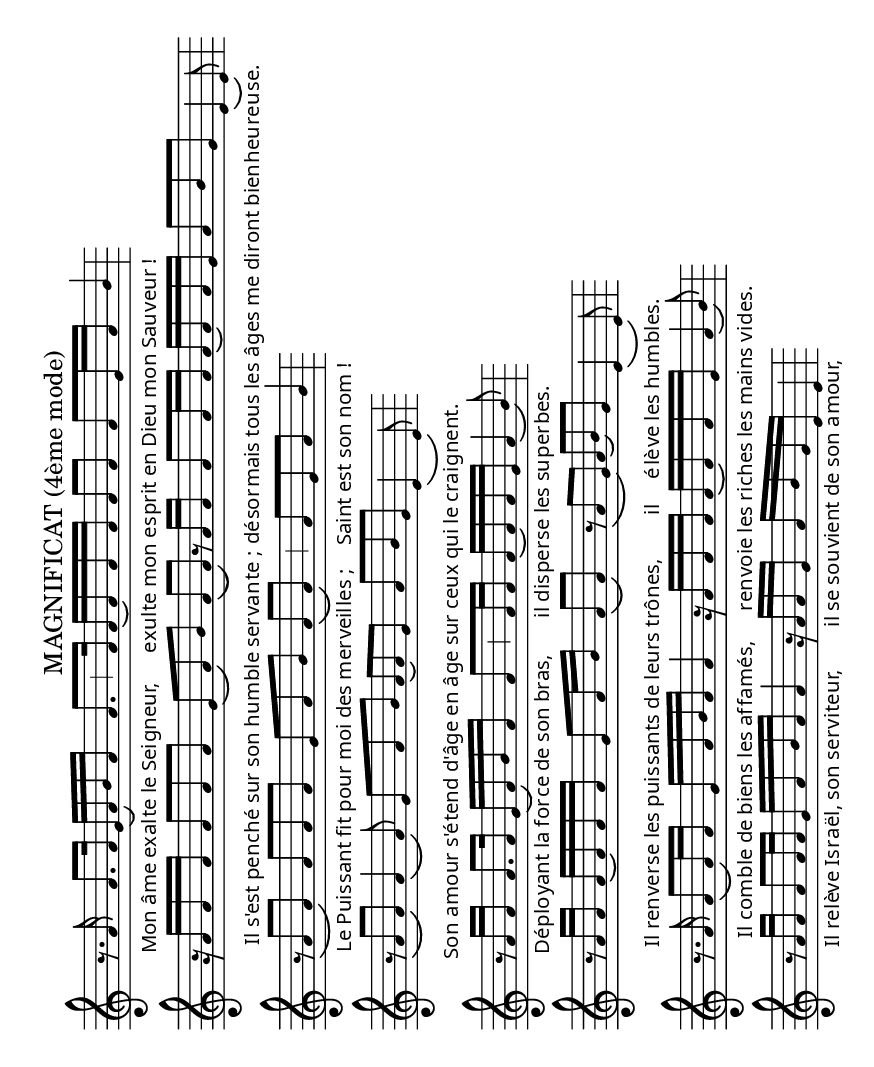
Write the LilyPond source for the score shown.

\version "2.14.0"
\include "DefinitionsAntiennesCarnet.ly"

%\paper {
%	system-system-spacing = #'((basic-distance . 1) (padding . 1))
%}
% J'ai diminué le "padding" parce que le 8ème mode ne voulait pas rentrer sur 2 pages
% mais il faut peut être modifier d'autres paramètres ou simplement le modifier pour le 8ème mode
% cependant je ne m'y connais pas assez.
% Fr Raphaël


%%%%%%%%%%%%%%%%%%%%%%%%%%%%%%%%%%%%%%%%%%%%%%%%%%%%%%%%%%%%%%%%%%%%%%%%%%%%%%%%%%%%%%%%%%%%%%%%%%%%%%%%%%%%%%%%%%%%%%%%%%%%%%%%%%%%%%%%%%%%%%%%%%%%%%%%%%%%%%%%%%%%%%%%%%%%
%		*********************************
%		*				*
%		*     Structure du magnificat	*
%		*				*
%		*********************************
%{
\markup {
      		\fill-line{
                       	\line{"MAGNIFICAT (nième mode)"}}
}

\score {
	\relative a'  {
		% mon âme...
		r8. a16 a8.[ a16] a16[\( a\) a a]
		a8.[\pespace \cesure \pespace a16] a16[\( a\) a a] a8[ a] a8[ a16 a] a4
		\barre
		\ifIndent
		% il s'est penché...
		r16 a16[ a a]
		\times 2/3 { a8[ a a] }
		\times 2/3 { a8[\( a\) a] } a8[\( a\)]
		r8 a16[ a] a8[ a16 a] a16[\( a\) a a]
		\times 2/3 { a8[ a a] }
		\times 2/3 { a4\( a8\) }
		\barre
		\ifIndent
		% le Puissant...
		\times 2/3 { r8_\( a[ a]\) }
		\times 2/3 { a8[ a a] }
		\times 2/3 { a8[ a a] } a8[\( a\)]
		\pespace
		\cesure		
		\pespace
		\times 2/3 { a8[ a a] } a4
		\barre
		\ifIndent
		% son amour...
		\times 2/3 { r8_\( a[ a]\) }
		\times 2/3 { a4\( a8\) }
		\times 2/3 { a8[ a a] }
		\times 2/3 { a8[\( a\) a] }
		\times 2/3 { a8[ a a] }
		\times 2/3 { a4\( a8\) }
		\barre
		\ifIndent
		% déployant...
		r8 a16[ a] a8.[ a16] a16[\( a\) a a]
		a8[\pespace \cesure \pespace a16 a] a16[\( a\) a a]
		\times 2/3 { a4\( a8\) }
		\barre
		\ifIndent
		% il renverse...
		r8 a16[ a] a16[\( a\) a a] a8[ a16 a] a8[\( a\)]
		\pespace
		\pespace
		\times 2/3 { r8_\( a[\espace a]\) }
		\times 2/3 { a8[\( a\) a] }
		\times 2/3 { a4\( a8\) }
		\barre
		\ifIndent
		% il comble...
		r8. a16 a8[\( a16\) a] a16[ a a a] a4
		\pespace
		\pespace
		r16 a16[ a a] a16[\( a\) a a]
		\times 2/3 { a4\( a8\) }
		\barre
		\ifIndent
		% il relève...
		r8 a16[ a] a8[ a16 a] a16[ a a a] a4
		\pespace
		\pespace
		r16 a16[ a a] a16[ a a a] a4
		\barre
		\ifIndent
		% de la promesse...
		r16 a16[ a a] a8[\( a\)] a8[ a16 a] a8[\( a\)]
		\pespace
		\pespace
		\times 2/3 { r8_\( a[ a]\) }
		\times 2/3 { a8[ a a] } a16[ a a a]
		\times 2/3 { a8[ a a] } a4
		\barre
		\ifIndent
		% gloire...
		r8 a16[ a] a8.[ \cesure a16] a16[ \cesure a a a] a4
		\ifIndent
		r16 a16[ a a] 
		\times 2/3 { a8[ \cesure a a] }
		\times 2/3 { a8[ a a] }
		\times 2/3 { a8[ a a] }
		\times 2/3 { a8[\( a\) a] }
		\times 2/3 { a8[\( a\) \cesure \espace a] } a4				
		\endBar
	}
	\addlyrics {
		Mon âme ex -- al -- te le Sei -- gneur, e -- xul -- te mon es -- prit en Dieu mon Sau -- veur_!
		Il s'est pen -- ché sur son hum -- ble ser -- van -- te_; dé -- sor -- mais tous les â -- ges me di -- ront bien -- heu -- reu -- se.
		Le Puis -- sant fit pour moi des mer -- veil -- les_; Saint est son nom_!
		Son a -- mour s'é -- tend d'âge en â -- ge sur ceux qui le crai -- gnent.
		Dé -- plo -- yant la for -- ce de son bras, il dis -- per -- se les su -- per -- bes.
		Il ren -- ver -- se les puis -- sants de leurs trô -- nes, il é -- lè -- ve les hum -- bles.
		Il com -- ble de biens les af -- fa -- més, ren -- voie les ri -- ches les mains vi -- des.
		Il re -- lève Is -- ra -- ël, son ser -- vi -- teur, il se sou -- vient de son a -- mour,
		de la pro -- mes -- se faite à nos pè -- res, en fa -- veur d'A -- bra -- ham et de sa race à ja -- mais.
		Gloire au Père, au Fils, au Saint -- -Es -- "prit, +" au Dieu qui est, qui é -- tait et qui vient dans les siè -- cles des siè -- cles. A -- men.
	}
	\header { opus = " B 53- " }
}
%}
%%%%%%%%%%%%%%%%%%%%%%%%%%%%%%%%%%%%%%%%%%%%%%%%%%%%%%%%%%%%%%%%%%%%%%%%%%%%%%%%%%%%%%%%%%%%%%%%%%%%%%%%%%%%%%%%%%%%%%%%%%%%%%%%%%%%%%%%%%%%%%%%%%%%%%%%%%%%%%%%%%%%%%%%%%%%%%


\markup {
      		\fill-line{
                       	\line{"MAGNIFICAT (4ème mode)"}}
}

\score {
	\relative a'  {
		\stemUp
		% mon âme...
		r8. a16 a8.[ a16] g16[\( a\) b a]
		a8.[\pespace \cesure \pespace a16] a16[\( a\) a a] a8[ a] a8[ g16 a] b4
		\barre
		\ifIndent
		% il s'est penché...
		r16 a16[ a a]
		\times 2/3 { a8[ a a] }
		\times 2/3 { g8[\( a\) b] } a8[\( a\)]
		r8 a16[ a] a8[ a16 a] a16[\( a\) a g]
		\times 2/3 { a8[ b g] }
		\times 2/3 { e4\( e8\) }
		\barre
		\ifIndent
		% le Puissant...
		\times 2/3 { r8_\( a[ a]\) }
		\times 2/3 { a8[ a a] }
		\times 2/3 { g8[ a b] } a8[\( a\)]
		\pespace
		\cesure		
		\pespace
		\times 2/3 { a8[ g a] } b4
		\barre
		\ifIndent
		% son amour...
		\times 2/3 { r8_\( a[ a]\) }
		\times 2/3 { a4\( a8\) }
		\times 2/3 { g8[ a b] }
		\times 2/3 { a8[\( a\) g] }
		\times 2/3 { a8[ b g] }
		\times 2/3 { e4\( e8\) }
		\barre
		\ifIndent
		% déployant...
		r8 a16[ a] a8.[ a16] g16[\( a\) b a]
		a8[\pespace \cesure \pespace a16 a] a16[\( a\) a g]
		\times 2/3 { a4\( b8\) }
		\barre
		\ifIndent
		% il renverse...
		r8 a16[ a] a16[\( a\) a a] g8[ a16 b] a8[\( a\)]
		\pespace
		\pespace
		\times 2/3 { r8_\( a[\espace g]\) }
		\times 2/3 { a8[\( b\) g] }
		\times 2/3 { e4\( e8\) }
		\barre
		\ifIndent
		% il comble...
		r8. a16 a8[\( a16\) a] g16[ a b a] a4
		\pespace
		\pespace
		r16 a16[ a a] a16[\( a\) a g]
		\times 2/3 { a4\( b8\) }
		\barre
		\ifIndent
		% il relève...
		r8 a16[ a] a8[ a16 a] g16[ a b a] a4
		\pespace
		\pespace
		r16 a16[ a g] a16[ b g e] e4
		\barre
		\ifIndent
		% de la promesse...
		r16 a16[ a a] a8[\( a\)] g8[ a16 b] a8[\( a\)]
		\pespace
		\pespace
		\times 2/3 { r8_\( a[ a]\) }
		\times 2/3 { a8[ a a] } a16[ a a a]
		\times 2/3 { a8[ g a] } b4
		\barre
		\ifIndent
		% gloire...
		r8 a16[ a] a8.[ \cesure a16] a16[ \cesure a a g] g4
		\ifIndent
		r16 a16[ a a] 
		\times 2/3 { a8[ \cesure a g] }
		\times 2/3 { a8[ b a] }
		\times 2/3 { a8[ a a] }
		\times 2/3 { a8[\( g\) a] }
		\times 2/3 { b8[\( g\) \cesureBasse \espace e] } e4				
		\endBar
	}
	\addlyrics {
		Mon âme ex -- al -- te le Sei -- gneur, e -- xul -- te mon es -- prit en Dieu mon Sau -- veur_!
		Il s'est pen -- ché sur son hum -- ble ser -- van -- te_; dé -- sor -- mais tous les â -- ges me di -- ront bien -- heu -- reu -- se.
		Le Puis -- sant fit pour moi des mer -- veil -- les_; Saint est son nom_!
		Son a -- mour s'é -- tend d'âge en â -- ge sur ceux qui le crai -- gnent.
		Dé -- plo -- yant la for -- ce de son bras, il dis -- per -- se les su -- per -- bes.
		Il ren -- ver -- se les puis -- sants de leurs trô -- nes, il é -- lè -- ve les hum -- bles.
		Il com -- ble de biens les af -- fa -- més, ren -- voie les ri -- ches les mains vi -- des.
		Il re -- lève Is -- ra -- ël, son ser -- vi -- teur, il se sou -- vient de son a -- mour,
		de la pro -- mes -- se faite à nos pè -- res, en fa -- veur d'A -- bra -- ham et de sa race à ja -- mais.
		Gloire au Père, au Fils, au Saint -- -Es -- "prit, +" au Dieu qui est, qui é -- tait et qui vient dans les siè -- cles des siè -- cles. A -- men.
	}
	\header { opus = " B 534 " }
}

\pageBreak



\markup {
      		\fill-line{
                       	\line{"MAGNIFICAT (6ème mode)"}}
}

\score {
	\relative f'  {
		\key f \major
		\stemUp
		% mon âme...
		r8. f16 g8.[ a16] bes16[\( a\) g a]
		a8.[\pespace \cesure \pespace a16] a16[\( a\) a a] a8[ a] a8[ a16 g] a4
		\barre
		\ifIndent
		% il s'est penché...
		r16 a16[ a a]
		\times 2/3 { a8[ a bes] }
		\times 2/3 { a8[\( a\) g] } a8[\( a\)]
		r8 a16[ a] a8[ a16 a] a16[\( a\) a f]
		\times 2/3 { g8[ a g] }
		\times 2/3 { f4\( f8\) }
		\barre
		\ifIndent
		% le Puissant...
		\times 2/3 { r8_\( a[ a]\) }
		\times 2/3 { a8[ a bes] }
		\times 2/3 { a8[ a g] } a8[\( a\)]
		\pespace
		\cesure		
		\pespace
		\times 2/3 { a8[ a g] } a4
		\barre
		\ifIndent
		% son amour...
		\times 2/3 { r8_\( a[ a]\) }
		\times 2/3 { a4\( bes8\) }
		\times 2/3 { a8[ a g] }
		\times 2/3 { a8[\( a\) f] }
		\times 2/3 { g8[ a g] }
		\times 2/3 { f4\( f8\) }
		\barre
		\ifIndent
		% déployant...
		r8 a16[ a] a8.[ bes16] a16[\( a\) g a]
		a8[\pespace \cesure \pespace a16 a] a16[\( a\) a a]
		\times 2/3 { g4\( a8\) }
		\barre
		\ifIndent
		% il renverse...
		r8 a16[ a] a16[\( a\) a bes] a8[ a16 g] a8[\( a\)]
		\pespace
		\pespace
		\times 2/3 { r8_\( a[\espace f]\) }
		\times 2/3 { g8[\( a\) g] }
		\times 2/3 { f4\( f8\) }
		\barre
		\ifIndent
		% il comble...
		r8. a16 a8[\( a16\) bes] a16[ a g a] a4
		\pespace
		\pespace
		r16 a16[ a a] a16[\( a\) a a]
		\times 2/3 { g4\( a8\) }
		\barre
		\ifIndent
		% il relève...
		r8 a16[ a] a8[ a16 bes] a16[ a g a] a4
		\pespace
		\pespace
		r16 a16[ a f] g16[ a g f] f4
		\barre
		\ifIndent
		% de la promesse...
		r16 a16[ a a] a8[\( bes\)] a8[ a16 g] a8[\( a\)]
		\pespace
		\pespace
		\times 2/3 { r8_\( a[ a]\) }
		\times 2/3 { a8[ a a] } a16[ a a a]
		\times 2/3 { a8[ a g] } a4
		\barre
		\ifIndent
		% gloire...
		r8 a16[ a] a8.[ \cesure a16] a16[ \cesure a a g] g4
		\ifIndent
		r16 a16[ a a] 
		\times 2/3 { a8[ \cesure bes a] }
		\times 2/3 { a8[ g a] }
		\times 2/3 { a8[ a a] }
		\times 2/3 { a8[\( f\) g] }
		\times 2/3 { a8[\( g\) \cesure \espace f] } f4				
		\endBar
	}
	\addlyrics {
		Mon âme ex -- al -- te le Sei -- gneur, e -- xul -- te mon es -- prit en Dieu mon Sau -- veur_!
		Il s'est pen -- ché sur son hum -- ble ser -- van -- te_; dé -- sor -- mais tous les â -- ges me di -- ront bien -- heu -- reu -- se.
		Le Puis -- sant fit pour moi des mer -- veil -- les_; Saint est son nom_!
		Son a -- mour s'é -- tend d'âge en â -- ge sur ceux qui le crai -- gnent.
		Dé -- plo -- yant la for -- ce de son bras, il dis -- per -- se les su -- per -- bes.
		Il ren -- ver -- se les puis -- sants de leurs trô -- nes, il é -- lè -- ve les hum -- bles.
		Il com -- ble de biens les af -- fa -- més, ren -- voie les ri -- ches les mains vi -- des.
		Il re -- lève Is -- ra -- ël, son ser -- vi -- teur, il se sou -- vient de son a -- mour,
		de la pro -- mes -- se faite à nos pè -- res, en fa -- veur d'A -- bra -- ham et de sa race à ja -- mais.
		Gloire au Père, au Fils, au Saint -- -Es -- "prit, +" au Dieu qui est, qui é -- tait et qui vient dans les siè -- cles des siè -- cles. A -- men.
	}
	\header { opus = " B 536 " }
}

\pageBreak

\markup {
      		\fill-line{
                       	\line{"MAGNIFICAT (7ème mode)"}}
}

\score {
	\relative c''  {
		% mon âme...
		r8. c16 b8.[ c16] d16[\( f\) e d]
		e8.[\pespace \cesure \pespace d16] d16[\( d\) d e] d8[ d] c8[ c16 b] a4
		\barre
		\ifIndent
		% il s'est penché...
		r16 d16[ d d]
		\times 2/3 { d8[ d f] }
		\times 2/3 { e8[\( e\) d] } e8[\( e\)]
		r8 d16[ d] d8[ d16 d] d16[\( d\) d e]
		\times 2/3 { d8[ d c] }
		\times 2/3 { c4\( b8\) }
		\barre
		\ifIndent
		% le Puissant...
		\times 2/3 { r8\( d[ d]\) }
		\times 2/3 { d8[ d f] }
		\times 2/3 { e8[ e d] } e8[\( e\)]
		\pespace
		\cesure		
		\pespace
		\times 2/3 { e8[ d c] } b8[\( a\)]
		\barre
		\ifIndent
		% son amour...
		\times 2/3 { r8\( d[ d]\) }
		\times 2/3 { d4\( f8\) }
		\times 2/3 { e8[ e d] }
		\times 2/3 { e8[\( e\) e] }
		\times 2/3 { d8[ d c] }
		\times 2/3 { c4\( b8\) }
		\barre
		\ifIndent
		% déployant...
		r8 d16[ d] d8.[ f16] e16[\( e\) d e]
		e8[\pespace \cesure \pespace d16 e] d16[\( d\) c c]
		\times 2/3 { b4_\( a8\) }
		\barre
		\ifIndent
		% il renverse...
		r8 d16[ d] d16[\( d\) d f] e8[ e16 d] e8[\( e\)]
		\pespace
		\pespace
		\times 2/3 { r8\( d[\espace e]\) }
		\times 2/3 { d8[\( d\) c] }
		\times 2/3 { c4\( b8\) }
		\barre
		\ifIndent
		% il comble...
		r8. d16 d8[\( d16\) f] e16[ e d e] e4
		\pespace
		\pespace
		r16 d16[ d e] d16[\( d\) c c]
		\times 2/3 { b4_\( a8\) }
		\barre
		\ifIndent
		% il relève...
		r8 d16[ d] d8[ d16 f] e16[ e d e] e4
		\pespace
		\pespace
		r16 d16[ d e] d16[ d c c] b4
		\barre
		\ifIndent
		% de la promesse...
		r16 d16[ d d] d8[\( f\)] e8[ e16 d] e8[\( e\)]
		\pespace
		\pespace
		\times 2/3 { r8\( d[ d]\) }
		\times 2/3 { d8[ d d] } d16[ e d d]
		\times 2/3 { c8[ c b] } a4
		\barre
		\ifIndent
		% gloire...
		r8 d16[ d] d8.[ \cesure d16] d16[ \cesure d d c] c4
		\ifIndent
		r16 d16[ d d] 
		\times 2/3 { d8[ \cesure f e] }
		\times 2/3 { e8[ d e] }
		\times 2/3 { e8[ d d] }
		\times 2/3 { d8[\( e\) d] }
		\times 2/3 { d8[\( c\) \cesure \espace c] } b4				
		\endBar
	}
	\addlyrics {
		Mon âme ex -- al -- te le Sei -- gneur, e -- xul -- te mon es -- prit en Dieu mon Sau -- veur_!
		Il s'est pen -- ché sur son hum -- ble ser -- van -- te_; dé -- sor -- mais tous les â -- ges me di -- ront bien -- heu -- reu -- se.
		Le Puis -- sant fit pour moi des mer -- veil -- les_; Saint est son nom_ -- -_!
		Son a -- mour s'é -- tend d'âge en â -- ge sur ceux qui le crai -- gnent.
		Dé -- plo -- yant la for -- ce de son bras, il dis -- per -- se les su -- per -- bes.
		Il ren -- ver -- se les puis -- sants de leurs trô -- nes, il é -- lè -- ve les hum -- bles.
		Il com -- ble de biens les af -- fa -- més, ren -- voie les ri -- ches les mains vi -- des.
		Il re -- lève Is -- ra -- ël, son ser -- vi -- teur, il se sou -- vient de son a -- mour,
		de la pro -- mes -- se faite à nos pè -- res, en fa -- veur d'A -- bra -- ham et de sa race à ja -- mais.
		Gloire au Père, au Fils, au Saint -- -Es -- "prit, +" au Dieu qui est, qui é -- tait et qui vient dans les siè -- cles des siè -- cles. A -- men.
	}
	\header { opus = " B 537 " }
}

\pageBreak



\markup {
      		\fill-line{
                       	\line{"MAGNIFICAT (8ème mode)"}}
}

\score {
	\relative c''  {
		% mon âme...
		r8. g16 a8.[ c16] c16[\( c\) d c]
		c8.[\pespace \cesure \pespace c16] c16[\( c\) c c] c8[ a] c8[ d16 c] c4
		\barre
		\ifIndent
		% il s'est penché...
		r16 g16[ a c]
		\times 2/3 { c8[ c c] }
		\times 2/3 { c8[\( c\) d] } c8[\( c\)]
		r8 c16[ c] c8[ c16 c] c16[\( c\) c b]
		\times 2/3 { c8[ a g] }
		\times 2/3 { g4\( a8\) }
		\barre
		\ifIndent
		% le Puissant...
		\times 2/3 { r8_\( g[ a]\) }
		\times 2/3 { c8[ c c] }
		\times 2/3 { c8[ c d] } c8[\( c\)]
		\pespace
		\cesure		
		\pespace
		\times 2/3 { a8[ c d] } c4
		\barre
		%\ifIndent
		% son amour...
		\times 2/3 { r8_\( g[ a]\) }
		\times 2/3 { c4\( c8\) }
		\times 2/3 { c8[ c d] }
		\ifIndent
		\times 2/3 { c8[\( c\) b] }
		\times 2/3 { c8[ a g] }
		\times 2/3 { g4\( a8\) }
		\barre
		%\ifIndent
		% déployant...
		r8 g16[ a] c8.[ c16] c16[\( c\) d c]
		c8[\pespace \cesure \pespace c16 c] c16[\( a\) c d]
		\times 2/3 { c4\( c8\) }
		\barre
		\ifIndent
		% il renverse...
		r8 g16[ a] c16[\( c\) c c] c8[ c16 d] c8[\( c\)]
		\pespace
		\pespace
		\times 2/3 { r8\( c[\espace b]\) }
		\times 2/3 { c8[\( a\) g] }
		\times 2/3 { g4\( a8\) }
		\barre
		\ifIndent
		% il comble...
		r8. g16 a8[\( c16\) c] c16[ c d c] c4
		\pespace
		\pespace
		r16 c16[ c c] c16[\( a\) c d]
		\times 2/3 { c4\( c8\) }
		\barre
		\ifIndent
		% il relève...
		r8 g16[ a] c8[ c16 c] c16[ c d c] c4
		\pespace
		\pespace
		r16 c16[ c b] c16[ a g g] a4
		\barre
		\ifIndent
		% de la promesse...
		r16 g16[ a c] c8[\( c\)] c8[ c16 d] c8[\( c\)]
		\pespace
		\pespace
		\times 2/3 { r8\( c[ c]\) }
		\times 2/3 { c8[ c c] } c16[ c c a]
		\times 2/3 { c8[ d c] } c4
		\barre
		\ifIndent
		% gloire...
		r8 c16[ c] c8.[ \cesure c16] c16[ \cesure c c a] a4
		\ifIndent
		r16 g16[ a c] 
		\times 2/3 { c8[ \cesure c c] }
		\times 2/3 { c8[ d c] }
		\times 2/3 { c8[ c c] }
		\times 2/3 { c8[\( b\) c] }
		\times 2/3 { a8[\( g\) \cesure \espace g] } a4				
		\endBar
	}
	\addlyrics {
		Mon âme ex -- al -- te le Sei -- gneur, e -- xul -- te mon es -- prit en Dieu mon Sau -- veur_!
		Il s'est pen -- ché sur son hum -- ble ser -- van -- te_; dé -- sor -- mais tous les â -- ges me di -- ront bien -- heu -- reu -- se.
		Le Puis -- sant fit pour moi des mer -- veil -- les_; Saint est son nom_!
		Son a -- mour s'é -- tend d'âge en â -- ge sur ceux qui le crai -- gnent.
		Dé -- plo -- yant la for -- ce de son bras, il dis -- per -- se les su -- per -- bes.
		Il ren -- ver -- se les puis -- sants de leurs trô -- nes, il é -- lè -- ve les hum -- bles.
		Il com -- ble de biens les af -- fa -- més, ren -- voie les ri -- ches les mains vi -- des.
		Il re -- lève Is -- ra -- ël, son ser -- vi -- teur, il se sou -- vient de son a -- mour,
		de la pro -- mes -- se faite à nos pè -- res, en fa -- veur d'A -- bra -- ham et de sa race à ja -- mais.
		Gloire au Père, au Fils, au Saint -- -Es -- "prit, +" au Dieu qui est, qui é -- tait et qui vient dans les siè -- cles des siè -- cles. A -- men.
	}
	\header { opus = " B 538 " }
}

\pageBreak



\markup {
      		\fill-line{
                       	\line{"MAGNIFICAT (ton pérégrinus)"}}
}

\score {
	\relative f'  {
		\key f \major
		% mon âme...
		r8. a16 a8.[ g16] bes16[\( a\) g f]
		f8.[\pespace \cesure \pespace a16] a16[\( a\) a a] a8[ a] a8[ a16 bes] g4
		\barre
		\ifIndent
		% il s'est penché...
		r16 a16[ a a]
		\times 2/3 { a8[ a g] }
		\times 2/3 { bes8[\( a\) g] } f8[\( f\)]
		r8 g16[ g] g8[ g16 g] g16[\( g\) g g]
		\times 2/3 { d8[ f f] }
		\times 2/3 { e4\( d8\) }
		\barre
		\ifIndent
		% le Puissant...
		\times 2/3 { r8_\( a'[ a]\) }
		\times 2/3 { a8[ a g] }
		\times 2/3 { bes8[ a g] } f8[\( f\)]
		\pespace
		\cesure		
		\pespace
		\times 2/3 { a8[ a bes] } g4
		\barre
		\ifIndent
		% son amour...
		\times 2/3 { r8_\( a[ a]\) }
		\times 2/3 { a4\( g8\) }
		\times 2/3 { bes8[ a g] }
		\times 2/3 { f8[\( f\) g] }
		\times 2/3 { d8[ f f] }
		\times 2/3 { e4\( d8\) }
		\barre
		\ifIndent
		% déployant...
		r8 a'16[ a] a8.[ g16] bes16[\( a\) g f]
		f8[\pespace \cesure \pespace a16 a] a16[\( a\) a a]
		\times 2/3 { bes4_\( g8\) }
		\barre
		\ifIndent
		% il renverse...
		r8 a16[ a] a16[\( a\) a g] bes8[ a16 g] f8[\( f\)]
		\pespace
		\pespace
		\times 2/3 { r8_\( g[\espace g]\) }
		\times 2/3 { d8[\( f\) f] }
		\times 2/3 { e4\( d8\) }
		\barre
		\ifIndent
		% il comble...
		r8. a'16 a8[\( a16\) g] bes16[ a g f] f4
		\pespace
		\pespace
		r16 a16[ a a] a16[\( a\) a a]
		\times 2/3 { bes4_\( g8\) }
		\barre
		\ifIndent
		% il relève...
		r8 a16[ a] a8[ a16 g] bes16[ a g f] f4
		\pespace
		\pespace
		r16 g16[ g g] d16[ f f e] d4
		\barre
		\ifIndent
		% de la promesse...
		r16 a'16[ a a] a8[\( g\)] bes8[ a16 g] f8[\( f\)]
		\pespace
		\pespace
		\times 2/3 { r8_\( a[ a]\) }
		\times 2/3 { a8[ a a] } a16[ a a a]
		\times 2/3 { a8[ a bes] } g4
		\barre
		\ifIndent
		% gloire...
		r8 a16[ a] a8.[ \cesure a16] a16[ \cesure a a g] g4
		\ifIndent
		r16 a16[ a a] 
		\times 2/3 { a8[ \cesure g bes] }
		\times 2/3 { a8[ g f] }
		\times 2/3 { f8[ g g] }
		\times 2/3 { g8[\( g\) d] }
		\times 2/3 { f8[\( f\) \cesureBasse \espace e] } d4				
		\endBar
	}
	\addlyrics {
		Mon âme ex -- al -- te le Sei -- gneur, e -- xul -- te mon es -- prit en Dieu mon Sau -- veur_!
		Il s'est pen -- ché sur son hum -- ble ser -- van -- te_; dé -- sor -- mais tous les â -- ges me di -- ront bien -- heu -- reu -- se.
		Le Puis -- sant fit pour moi des mer -- veil -- les_; Saint est son nom_!
		Son a -- mour s'é -- tend d'âge en â -- ge sur ceux qui le crai -- gnent.
		Dé -- plo -- yant la for -- ce de son bras, il dis -- per -- se les su -- per -- bes.
		Il ren -- ver -- se les puis -- sants de leurs trô -- nes, il é -- lè -- ve les hum -- bles.
		Il com -- ble de biens les af -- fa -- més, ren -- voie les ri -- ches les mains vi -- des.
		Il re -- lève Is -- ra -- ël, son ser -- vi -- teur, il se sou -- vient de son a -- mour,
		de la pro -- mes -- se faite à nos pè -- res, en fa -- veur d'A -- bra -- ham et de sa race à ja -- mais.
		Gloire au Père, au Fils, au Saint -- -Es -- "prit, +" au Dieu qui est, qui é -- tait et qui vient dans les siè -- cles des siè -- cles. A -- men.
	}
	\header { opus = " B 539 " }
}
